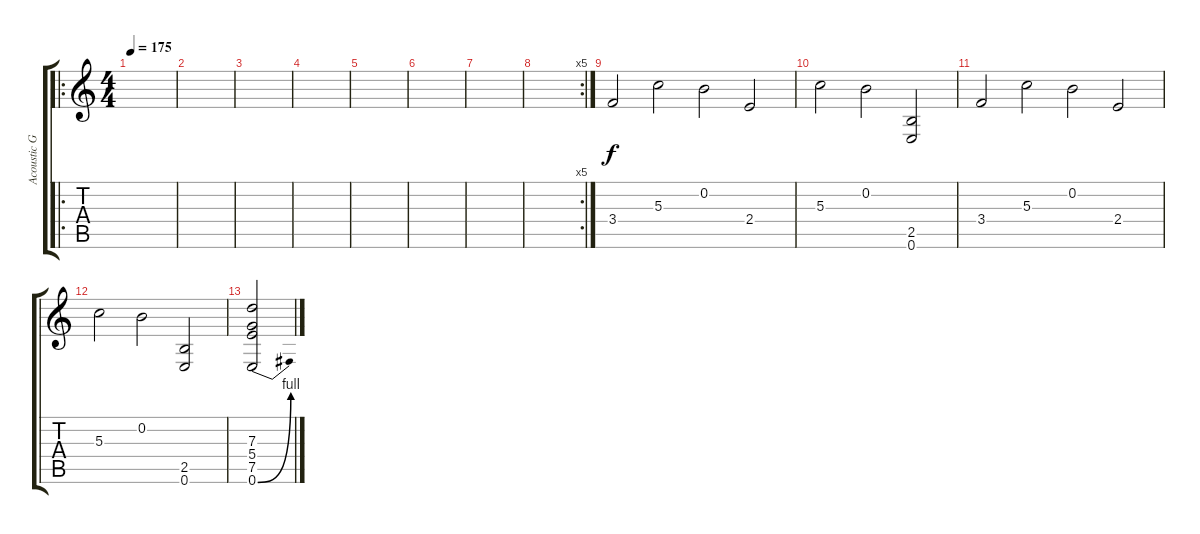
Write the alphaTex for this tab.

\track ("Acoustic Guitar 2" "Acoustic G") {instrument acousticguitarsteel}
\staff {score tabs}
\tuning (E4 B3 G3 D3 A2 E2) {hide}
\ro
\ts (4 4)
\tempo 175
\clef g2
\ks c
|
|
|
|
|
|
|
\rc 5
|
3.4.2 5.3.2 0.2.2 2.4.2 |
5.3.2 0.2.2 (2.5 0.6).2 |
3.4.2 5.3.2 0.2.2 2.4.2 |
5.3.2 0.2.2 (2.5 0.6).2 |
(7.3 5.4 7.5 0.6{be (bend 0 0 60 4)}).2
